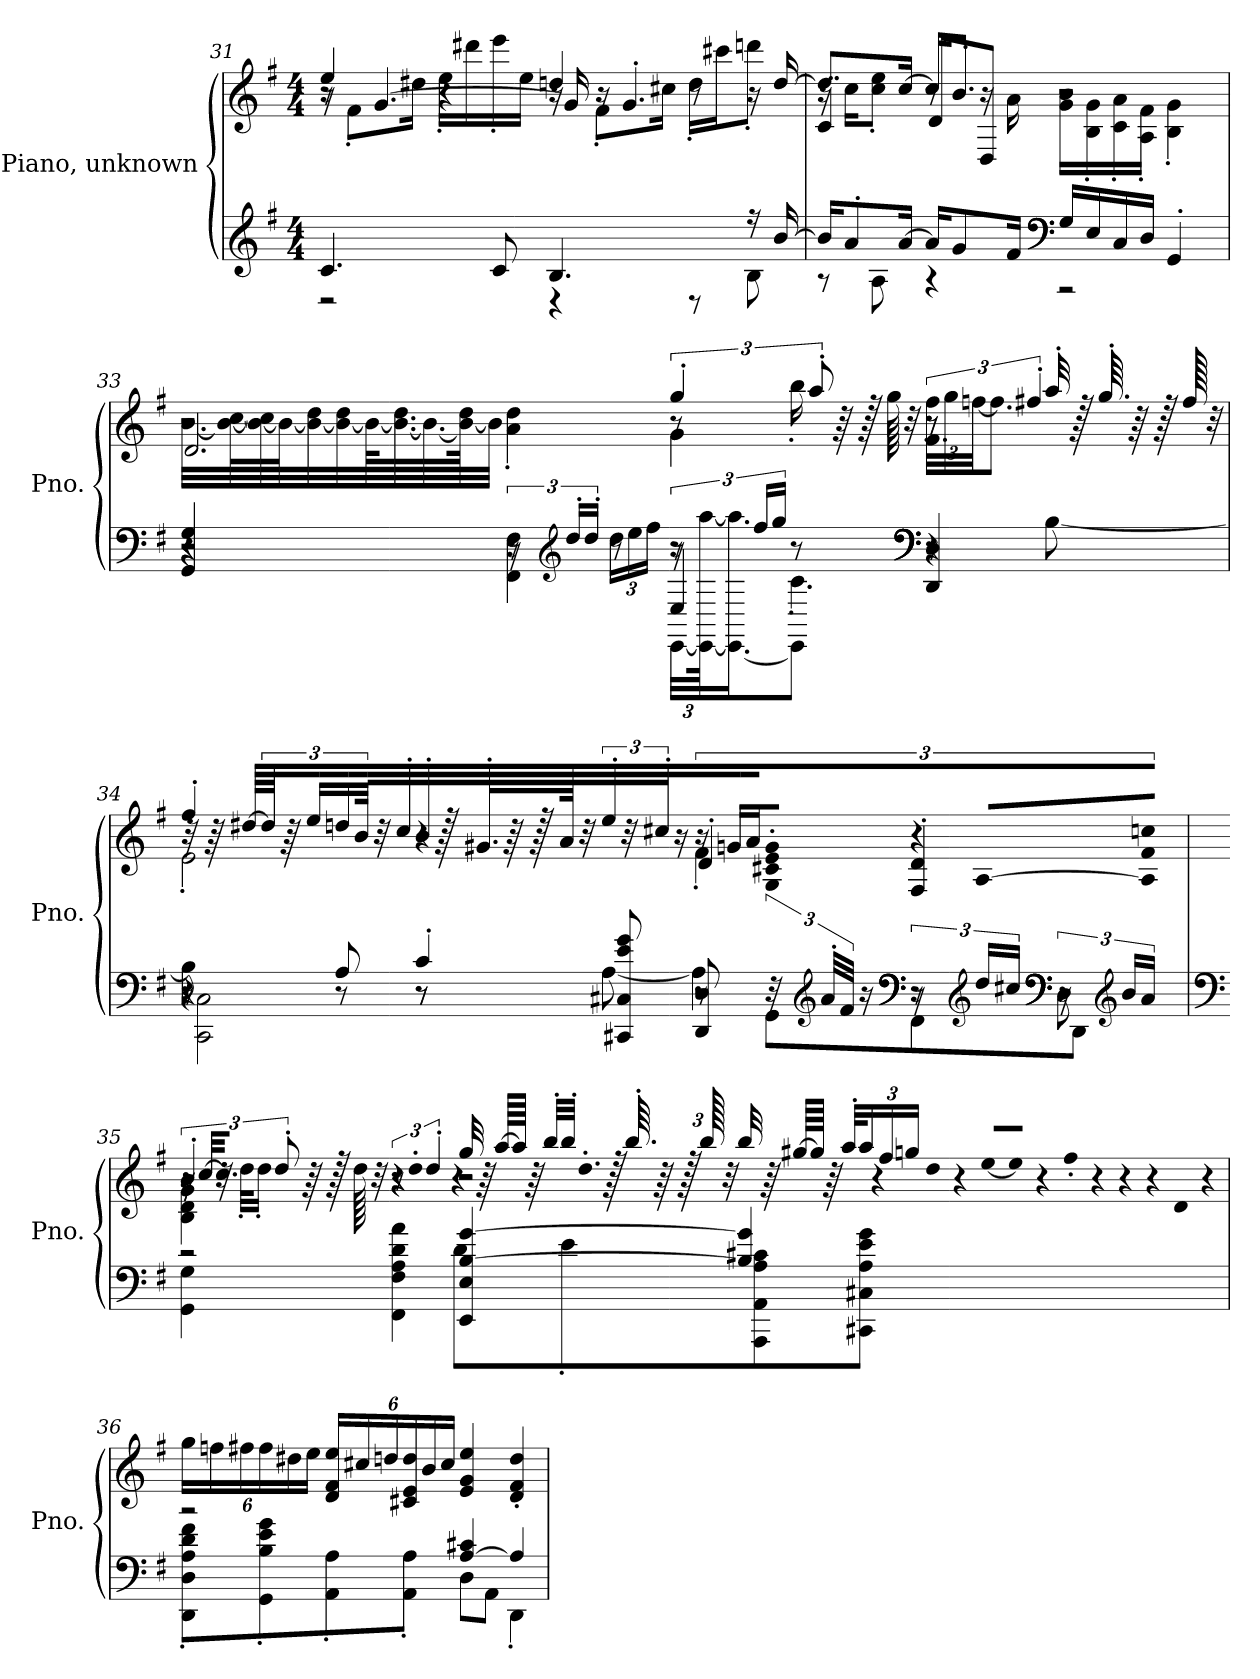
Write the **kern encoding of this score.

**kern	**kern
*part1	*part1
*staff2	*staff1
*I"Piano, unknown	*
*I'Pno.	*
*clefG2	*clefG2
*k[f#]	*k[f#]
*M4/4	*M4/4
=31	=31
*^	*^
*	*	*	*^
4.c/	2r	4ee/	16r	8r
.	.	.	8f#'\L	.
.	.	.	.	[4.g/
.	.	.	16dd#X\Jk	.
.	.	4r	16ee'\LL	.
.	.	.	16ddd#X\	.
8c/	.	.	16eee'\	.
.	.	.	16ee\JJ	.
4.B/	4r	4ddn/	16r	16g/]
.	.	.	8f#'\L	16r
.	.	.	.	4.g'/
.	.	.	16cc#X\Jk	.
.	8r	8r	16dd'\LL	.
.	.	.	16ccc#X\J	.
16r	8B\	16r	8dddn'\J	.
[16b/	.	[16dd/	.	.
!!LO:LB:g=z	!!	!!
=32	=32	=32	=32	=32
16b/KL]	8r	8.dd/L]	16r	4c'/
8a'/	.	.	16cc\KL	.
.	8A\	.	8cc\' 8ee\'J	.
[16a/Jk	.	[16cc/Jk	.	.
16a/KL]	4r	16cc/KL]	8r	8d/L
8g/	.	8.b'/J	.	.
.	.	.	16r	8D/J
16f#/Jk	.	.	16a\	.
*clefF4	*	*	*	*
16G/LL	2r	2r	16g\ 16b\LL	2r
16E/	.	.	16B\' 16g\'	.
16C/	.	.	16c\' 16a\'	.
16D/JJ	.	.	16A\' 16f#\'JJ	.
4GG'/	.	.	4B\' 4g\'	.
!!LO:LB:g=z
=33	=33	=33	=33	=33
*^	*^	*	*	*^
4GG/ 4G/	4r	2r	4r	2r	[32.b\LLL	2.d/	2r
.	.	.	.	.	64b\_ [64cc\L	.	.
.	.	.	.	.	64b\_ 64cc\]	.	.
.	.	.	.	.	64b\J_	.	.
.	.	.	.	.	32b\_ 32dd\	.	.
.	.	.	.	.	32b\_ 32dd\	.	.
.	.	.	.	.	128b\KL_	.	.
.	.	.	.	.	64.b\_ 64.dd\	.	.
.	.	.	.	.	64.b\_	.	.
.	.	.	.	.	128b\_ 128dd\JK	.	.
.	.	.	.	.	32b\JJJ]	.	.
24r	8r	.	4FF#\ 4F#\	.	4a\' 4dd\'	.	.
*clefG2	*	*	*	*	*	*	*
24dd'/LL	.	.	.	.	.	.	.
24dd'/JJ	.	.	.	.	.	.	.
*	*Xbrackettup	*	*	*	*	*	*
8r	24dd\LL	.	.	.	.	.	.
.	24ee\	.	.	.	.	.	.
.	24ff#\JJ	.	.	.	.	.	.
*brackettup	*Xbrackettup	*	*	*	*	*	*
24r	[48EE\LLL	4E/	8r	6gg'/	8r	.	4g\
.	96EE\_ [96aa\JK	.	.	.	.	.	.
.	16.EE\_ 16.aa\]J	.	.	.	.	.	.
24ff#/LL	.	.	.	.	.	.	.
24gg/JJ	.	.	.	.	.	.	.
8r	8EE\J]	.	4.c'\	.	16bb'\	.	.
.	.	.	.	12aa'/	.	.	.
.	.	.	.	.	64r	.	.
.	.	.	.	.	128r	.	.
.	.	.	.	.	128gg\	.	.
.	.	.	.	.	32r	.	.
*clefF4	*	*	*	*	*	*	*
*	*	*	*	*	*Xbrackettup	*	*
4r	8r	4DD/ 4D/	.	12r	48ff#'\LLL	8r	4f#\
.	.	.	.	.	48gg'\	.	.
.	.	.	.	.	[48ffn\JJ	.	.
.	.	.	.	.	8.ff\J]	.	.
.	.	.	.	6ff#X'/	.	.	.
.	[8B\	.	.	.	.	32aa'/	.
.	.	.	.	.	.	128r	.
.	.	.	.	.	.	64.gg'/	.
.	.	.	.	.	.	64r	.
.	.	.	.	.	.	128r	.
.	.	.	.	.	.	128ff#/	.
.	.	.	.	.	.	32r	.
*	*	*	*	*	*	*v	*v
!!LO:LB:g=z
=34	=34	=34	=34	=34	=34	=34
8r	8B\]	4r	2CC\ 2C\	32r	2e'\	4ff#'/
.	.	.	.	64r	.	.
.	.	.	.	[64dd#X/LLLL	.	.
*	*	*	*	*brackettup	*	*
.	.	.	.	96dd#/JJJJ]	.	.
.	.	.	.	96r	.	.
.	.	.	.	24ee/LL	.	.
*	*	*	*	*Xbrackettup	*	*
8A/	8r	.	.	24ddn/	.	.
.	.	.	.	48b/JJk	.	.
.	.	.	.	32r	.	.
.	.	.	.	32cc'/	.	.
4c'/	8r	8r	.	32b'/	.	4r
.	.	.	.	128r	.	.
.	.	.	.	64.g#X'/	.	.
.	.	.	.	64r	.	.
.	.	.	.	128r	.	.
.	.	.	.	128a/	.	.
.	.	.	.	32r	.	.
*	*	*	*	*brackettup	*	*
.	[8A\	8CC#X/ 8C#X/ 8e/ 8g/	.	48ee'/	.	.
.	.	.	.	48r	.	.
.	.	.	.	48cc#X'/	.	.
.	.	.	.	16r	.	.
8DD/ 8D/	4A\]	2r	8r	24r	4f#'\	4d'/
.	.	.	.	24gn/LL	.	.
.	.	.	.	24a/J	.	.
*brackettup	*	*	*	*	*	*
48r	.	.	8GG\L	8G/' 8c#X/' 8e/' 8g/'J	.	.
*clefG2	*	*	*	*	*	*
48a'/LLL	.	.	.	.	.	.
48f#/JJJ	.	.	.	.	.	.
16r	.	.	.	.	.	.
*clefF4	*	*	*	*	*	*
24r	8r	.	8FF#\	[8A/L	4r	4F#/' 4d/'
*clefG2	*	*	*	*	*	*
24dd/LL	.	.	.	.	.	.
24cc#X/JJ	.	.	.	.	.	.
*clefF4	*	*	*	*	*	*
24r	8D\	.	8DD\J	8A/] 8f#/ 8ccn/J	.	.
*clefG2	*	*	*	*	*	*
24b/LL	.	.	.	.	.	.
24a/JJ	.	.	.	.	.	.
*v	*v	*v	*v	*	*	*
*	*v	*v	*v
!!LO:LB:g=z
=35	=35
*clefF4	*
*^	*^
*	*	*	*^
*	*	*	*	*^
2r	4GG\ 4G\	6b'/	16r	24r	4B\ 4d\ 4g\
.	.	.	.	[48cc/KKL	.
.	.	.	32r	8.cc/J]	.
.	.	.	32dd'\KLL	.	.
.	.	.	16dd'\JJ	.	.
.	.	12dd'/	.	.	.
.	.	.	64r	.	.
.	.	.	128r	.	.
.	.	.	128dd\	.	.
.	.	.	32r	.	.
.	4FF#\ 4F#\ 4A\ 4d\ 4a\	12r	4r	32dd'/	4r
.	.	.	.	128r	.
.	.	.	.	64.dd'/	.
.	.	.	.	16r	.
.	.	6dd'/	.	.	.
.	.	.	.	32dd/	.
.	.	.	.	64r	.
.	.	.	.	[64ee/LLLL	.
.	.	.	.	64ee/JJJJ]	.
.	.	.	.	64r	.
.	.	.	.	32ff#'/	.
4EE/ 4E/ [4B/ [4g/	8d\L	32gg/	2r	8r	2r
.	.	64r	.	.	.
.	.	[64aa/LLLL	.	.	.
.	.	64aa/JJJJ]	.	.	.
.	.	64r	.	.	.
.	.	32bb'/LLL	.	.	.
.	8e'\	32bb'/JJJ	.	16r	.
.	.	128r	.	.	.
.	.	64.bb'/	.	.	.
.	.	64r	.	32r	.
.	.	128r	.	.	.
.	.	128bb/	.	.	.
.	.	32r	.	32d/	.
4B/] 4g/]	8AAA\ 8AA\ 8A\ 8c#X\	32bb/	.	4r	.
.	.	64r	.	.	.
.	.	[64gg#X/LLLL	.	.	.
.	.	64gg#/JJJJ]	.	.	.
.	.	64r	.	.	.
.	.	32aa'/KLL	.	.	.
*	*	*Xbrackettup	*	*	*
.	8CC#X\ 8C#X\ 8A\ 8e\ 8g\J	24aa/	.	.	.
.	.	24ff#/	.	.	.
.	.	24ggn/JJ	.	.	.
*	*	*v	*v	*v	*v
!!LO:PB:g=z
=36	=36	=36
2r	8DD\' 8D\' 8A\' 8d\' 8f#\'L	24gg\LL
.	.	24ffn\
.	.	24ff#X\
.	8GG\' 8B\' 8e\' 8g\'	24ff#\
.	.	24dd#X\
.	.	24ee\JJ
.	8AA\' 8A\'	24d/ 24f#/ 24ee/LL
.	.	24cc#X/
.	.	24ddn/
.	8AA\' 8A\'J	24c#X/ 24e/ 24dd/
.	.	24b/
.	.	24cc#/JJ
[4A/ 4c#X/	8D\L	4e/ 4g/ 4ee/
.	8AA\J	.
4A/]	4DD'\	4d/' 4f#/' 4dd/'
*v	*v	*
=	=
*-	*-
